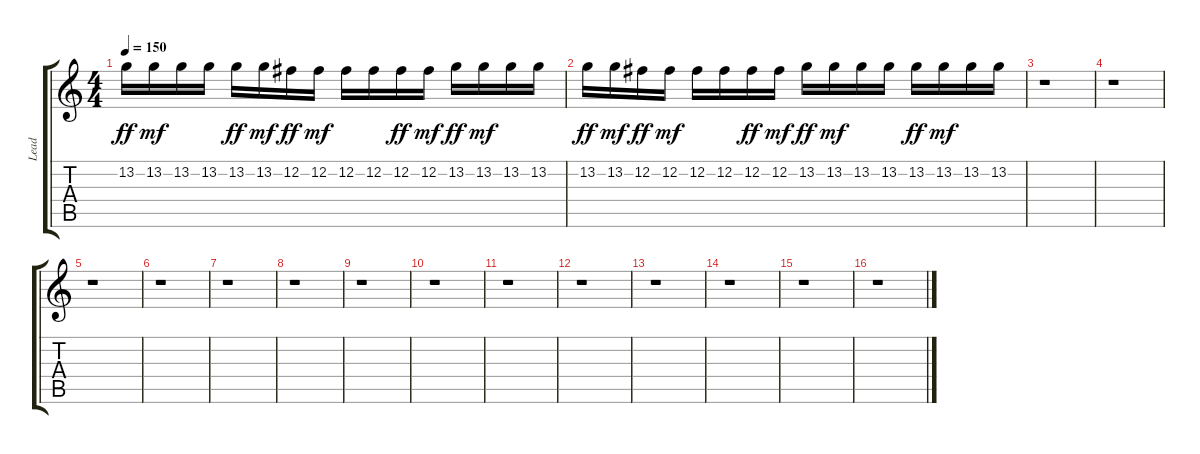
\track ("Lead" "Lead") {instrument distortionguitar}
\staff {score tabs}
\tuning (B3 Gb3 D3 A2 E2 B1) {hide}
\ts (4 4)
\tempo 150
\clef g2
\ks c
13.2.16{dy ff} 13.2.16{dy mf} 13.2.16 13.2.16 13.2.16{dy ff} 13.2.16{dy mf} 12.2.16{dy ff} 12.2.16{dy mf} 12.2.16 12.2.16 12.2.16{dy ff} 12.2.16{dy mf} 13.2.16{dy ff} 13.2.16{dy mf} 13.2.16 13.2.16 |
13.2.16{dy ff} 13.2.16{dy mf} 12.2.16{dy ff} 12.2.16{dy mf} 12.2.16 12.2.16 12.2.16{dy ff} 12.2.16{dy mf} 13.2.16{dy ff} 13.2.16{dy mf} 13.2.16 13.2.16 13.2.16{dy ff} 13.2.16{dy mf} 13.2.16 13.2.16 |
r.1 |
r.1 |
r.1 |
r.1 |
r.1 |
r.1 |
r.1 |
r.1 |
r.1 |
r.1 |
r.1 |
r.1 |
r.1 |
r.1
